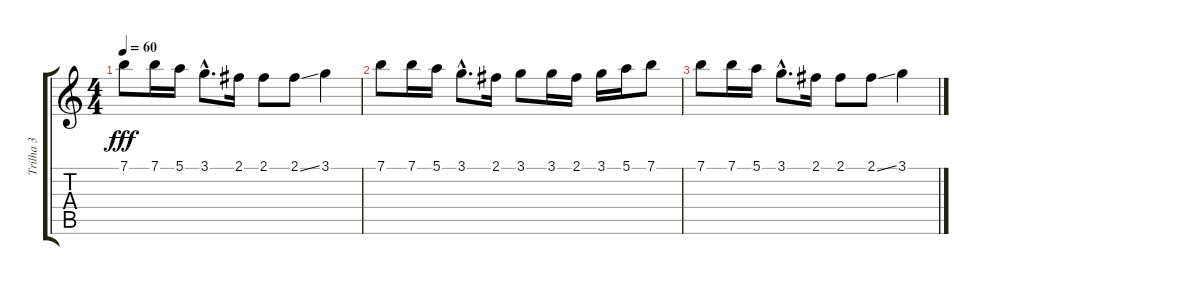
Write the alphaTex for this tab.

\track ("Trilha 3" "Trilha 3") {instrument acousticguitarnylon}
\staff {score tabs}
\tuning (E4 B3 G3 D3 A2 E2) {hide}
\ts (4 4)
\tempo 60
\clef g2
\ks c
7.1.8{dy fff} 7.1.16 5.1.16 3.1{hac}.8{d} 2.1.16 2.1.8 2.1{ss}.8 3.1.4 |
7.1.8 7.1.16 5.1.16 3.1{hac}.8{d} 2.1.16 3.1.8 3.1.16 2.1.16 3.1.16 5.1.16 7.1.8 |
7.1.8 7.1.16 5.1.16 3.1{hac}.8{d} 2.1.16 2.1.8 2.1{ss}.8 3.1.4
